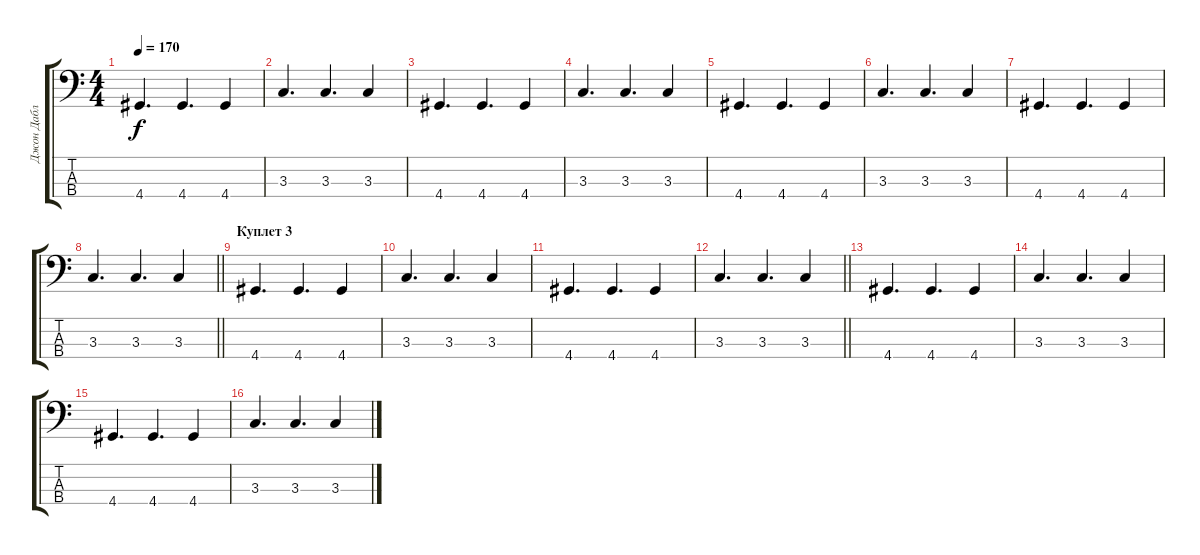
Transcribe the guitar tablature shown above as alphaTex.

\track ("Джон Дабл" "Джон Дабл") {instrument electricbassfinger}
\staff {score tabs}
\tuning (G2 D2 A1 E1) {hide}
\ts (4 4)
\tempo 170
\clef f4
\ks c
4.4.4{d dy f} 4.4.4{d} 4.4.4 |
3.3.4{d} 3.3.4{d} 3.3.4 |
4.4.4{d} 4.4.4{d} 4.4.4 |
3.3.4{d} 3.3.4{d} 3.3.4 |
4.4.4{d} 4.4.4{d} 4.4.4 |
3.3.4{d} 3.3.4{d} 3.3.4 |
4.4.4{d} 4.4.4{d} 4.4.4 |
\barLineRight lightlight
3.3.4{d} 3.3.4{d} 3.3.4 |
\section ("" "Куплет 3")
4.4.4{d} 4.4.4{d} 4.4.4 |
3.3.4{d} 3.3.4{d} 3.3.4 |
4.4.4{d} 4.4.4{d} 4.4.4 |
\barLineRight lightlight
3.3.4{d} 3.3.4{d} 3.3.4 |
4.4.4{d} 4.4.4{d} 4.4.4 |
3.3.4{d} 3.3.4{d} 3.3.4 |
4.4.4{d} 4.4.4{d} 4.4.4 |
3.3.4{d} 3.3.4{d} 3.3.4
